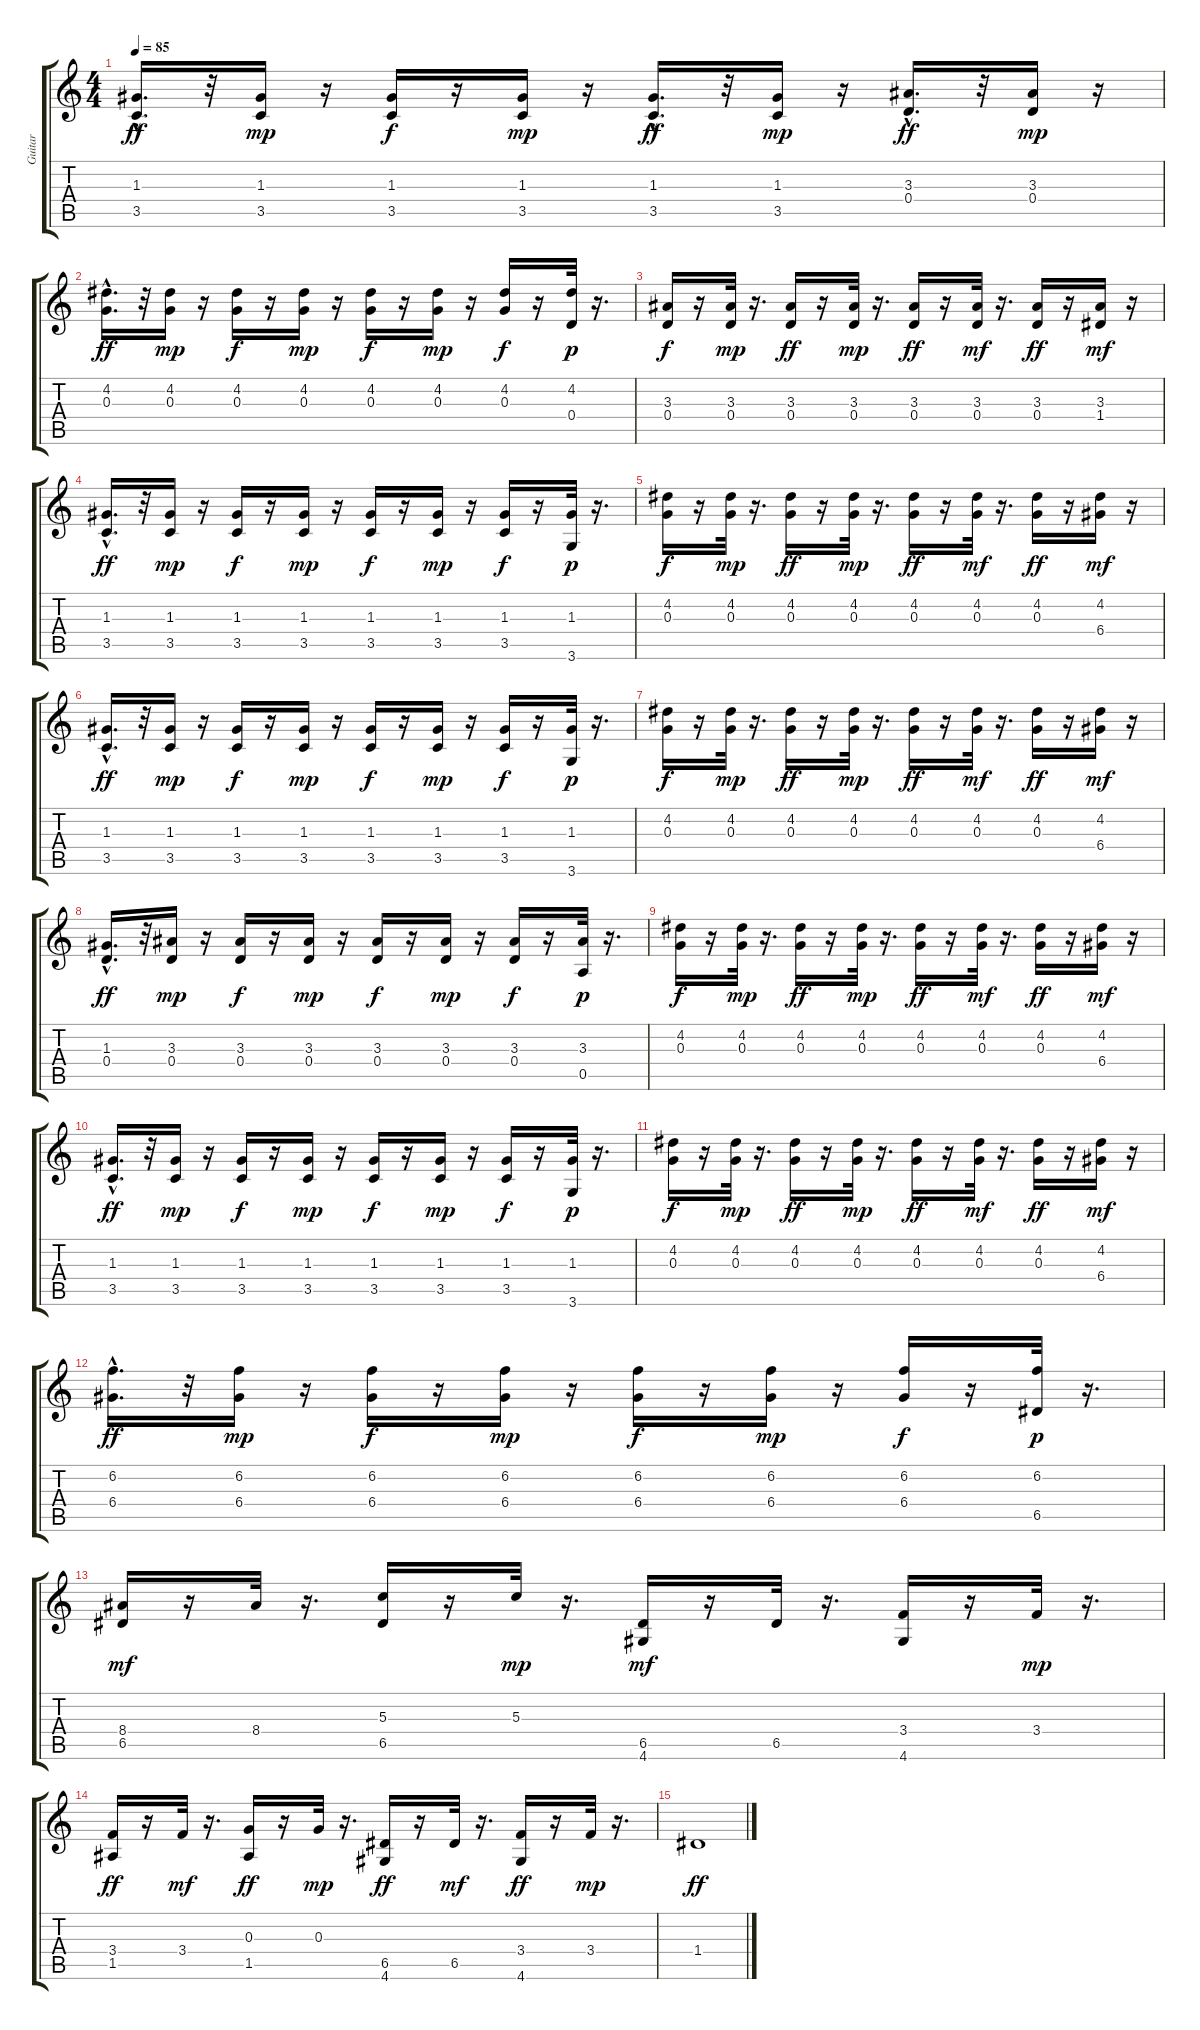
\track ("Guitar" "Guitar") {instrument acousticguitarsteel}
\staff {score tabs}
\tuning (E4 B3 G3 D3 A2 E2) {hide}
\ts (4 4)
\tempo 85
\clef g2
\ks c
(1.3{hac} 3.5).16{d dy ff} r.32 (1.3 3.5).16{dy mp} r.16 (1.3 3.5).16{dy f} r.16 (1.3 3.5).16{dy mp} r.16 (1.3{hac} 3.5).16{d dy ff} r.32 (1.3 3.5).16{dy mp} r.16 (3.3{hac} 0.4).16{d dy ff} r.32 (3.3 0.4).16{dy mp} r.16 |
(4.2{hac} 0.3).16{d dy ff} r.32 (4.2 0.3).16{dy mp} r.16 (4.2 0.3).16{dy f} r.16 (4.2 0.3).16{dy mp} r.16 (4.2 0.3).16{dy f} r.16 (4.2 0.3).16{dy mp} r.16 (4.2 0.3).16{dy f} r.16 (4.2 0.4).32{dy p} r.16{d} |
(3.3 0.4).16{dy f} r.16 (3.3 0.4).32{dy mp} r.16{d} (3.3 0.4).16{dy ff} r.16 (3.3 0.4).32{dy mp} r.16{d} (3.3 0.4).16{dy ff} r.16 (3.3 0.4).32{dy mf} r.16{d} (3.3 0.4).16{dy ff} r.16 (3.3 1.4).16{dy mf} r.16 |
(1.3{hac} 3.5).16{d dy ff} r.32 (1.3 3.5).16{dy mp} r.16 (1.3 3.5).16{dy f} r.16 (1.3 3.5).16{dy mp} r.16 (1.3 3.5).16{dy f} r.16 (1.3 3.5).16{dy mp} r.16 (1.3 3.5).16{dy f} r.16 (1.3 3.6).32{dy p} r.16{d} |
(4.2 0.3).16{dy f} r.16 (4.2 0.3).32{dy mp} r.16{d} (4.2 0.3).16{dy ff} r.16 (4.2 0.3).32{dy mp} r.16{d} (4.2 0.3).16{dy ff} r.16 (4.2 0.3).32{dy mf} r.16{d} (4.2 0.3).16{dy ff} r.16 (4.2 6.4).16{dy mf} r.16 |
(1.3{hac} 3.5).16{d dy ff} r.32 (1.3 3.5).16{dy mp} r.16 (1.3 3.5).16{dy f} r.16 (1.3 3.5).16{dy mp} r.16 (1.3 3.5).16{dy f} r.16 (1.3 3.5).16{dy mp} r.16 (1.3 3.5).16{dy f} r.16 (1.3 3.6).32{dy p} r.16{d} |
(4.2 0.3).16{dy f} r.16 (4.2 0.3).32{dy mp} r.16{d} (4.2 0.3).16{dy ff} r.16 (4.2 0.3).32{dy mp} r.16{d} (4.2 0.3).16{dy ff} r.16 (4.2 0.3).32{dy mf} r.16{d} (4.2 0.3).16{dy ff} r.16 (4.2 6.4).16{dy mf} r.16 |
(1.3{hac} 0.4).16{d dy ff} r.32 (3.3 0.4).16{dy mp} r.16 (3.3 0.4).16{dy f} r.16 (3.3 0.4).16{dy mp} r.16 (3.3 0.4).16{dy f} r.16 (3.3 0.4).16{dy mp} r.16 (3.3 0.4).16{dy f} r.16 (3.3 0.5).32{dy p} r.16{d} |
(4.2 0.3).16{dy f} r.16 (4.2 0.3).32{dy mp} r.16{d} (4.2 0.3).16{dy ff} r.16 (4.2 0.3).32{dy mp} r.16{d} (4.2 0.3).16{dy ff} r.16 (4.2 0.3).32{dy mf} r.16{d} (4.2 0.3).16{dy ff} r.16 (4.2 6.4).16{dy mf} r.16 |
(1.3{hac} 3.5).16{d dy ff} r.32 (1.3 3.5).16{dy mp} r.16 (1.3 3.5).16{dy f} r.16 (1.3 3.5).16{dy mp} r.16 (1.3 3.5).16{dy f} r.16 (1.3 3.5).16{dy mp} r.16 (1.3 3.5).16{dy f} r.16 (1.3 3.6).32{dy p} r.16{d} |
(4.2 0.3).16{dy f} r.16 (4.2 0.3).32{dy mp} r.16{d} (4.2 0.3).16{dy ff} r.16 (4.2 0.3).32{dy mp} r.16{d} (4.2 0.3).16{dy ff} r.16 (4.2 0.3).32{dy mf} r.16{d} (4.2 0.3).16{dy ff} r.16 (4.2 6.4).16{dy mf} r.16 |
(6.2{hac} 6.4).16{d dy ff} r.32 (6.2 6.4).16{dy mp} r.16 (6.2 6.4).16{dy f} r.16 (6.2 6.4).16{dy mp} r.16 (6.2 6.4).16{dy f} r.16 (6.2 6.4).16{dy mp} r.16 (6.2 6.4).16{dy f} r.16 (6.2 6.5).32{dy p} r.16{d} |
(8.4 6.5).16{dy mf} r.16 8.4.32 r.16{d} (5.3 6.5).16 r.16 5.3.32{dy mp} r.16{d} (6.5 4.6).16{dy mf} r.16 6.5.32 r.16{d} (3.4 4.6).16 r.16 3.4.32{dy mp} r.16{d} |
(3.4 1.5).16{dy ff} r.16 3.4.32{dy mf} r.16{d} (0.3 1.5).16{dy ff} r.16 0.3.32{dy mp} r.16{d} (6.5 4.6).16{dy ff} r.16 6.5.32{dy mf} r.16{d} (3.4 4.6).16{dy ff} r.16 3.4.32{dy mp} r.16{d} |
1.4.1{dy ff}
